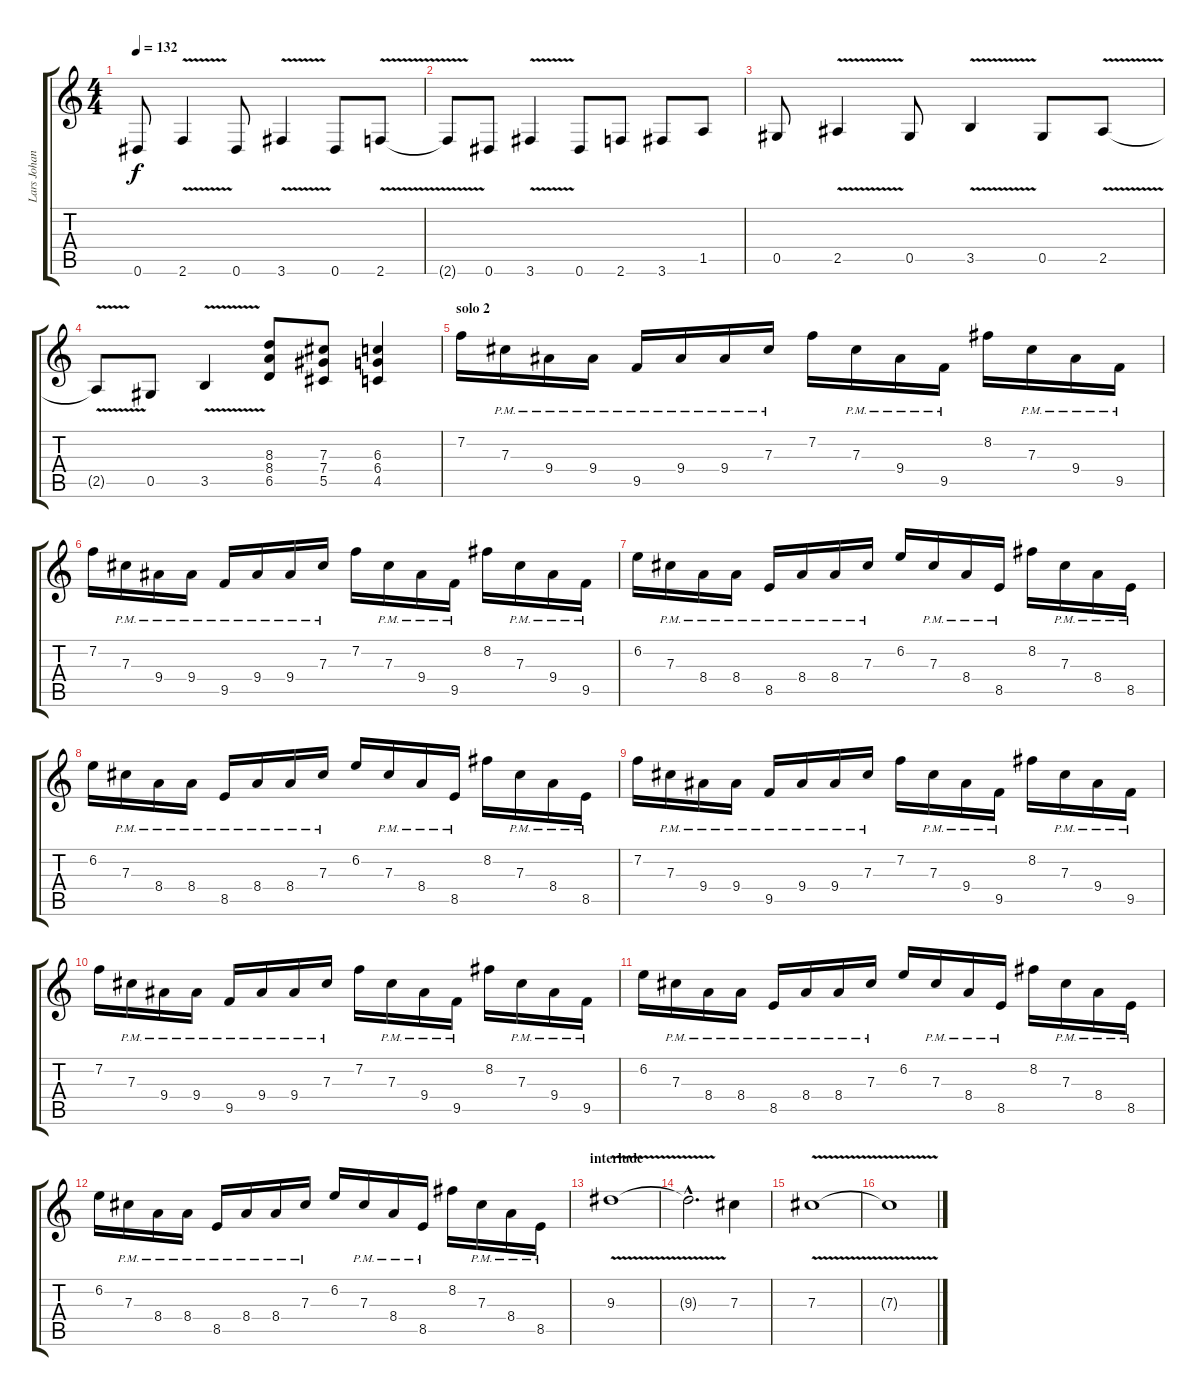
\track ("Lars Johansson" "Lars Johan") {instrument distortionguitar}
\staff {score tabs}
\tuning (Eb4 Bb3 Gb3 Db3 Ab2 Eb2) {hide}
\ts (4 4)
\tempo 132
\clef g2
\ks c
0.6.8{dy f} 2.6{v}.4 0.6.8 3.6{v}.4 0.6.8 2.6{v}.8 |
2.6{t}.8 0.6.8 3.6{v}.4 0.6.8 2.6.8 3.6.8 1.5.8 |
0.5.8 2.5{v}.4 0.5.8 3.5{v}.4 0.5.8 2.5{v}.8 |
2.5{t}.8 0.5.8 3.5{v}.4 (8.3 8.4 6.5).8 (7.3 7.4 5.5).8 (6.3 6.4 4.5).4 |
\section ("" "solo 2")
7.2.16 7.3{pm}.16 9.4{pm}.16 9.4{pm}.16 9.5{pm}.16 9.4{pm}.16 9.4{pm}.16 7.3{pm}.16 7.2.16 7.3{pm}.16 9.4{pm}.16 9.5{pm}.16 8.2.16 7.3{pm}.16 9.4{pm}.16 9.5{pm}.16 |
7.2.16 7.3{pm}.16 9.4{pm}.16 9.4{pm}.16 9.5{pm}.16 9.4{pm}.16 9.4{pm}.16 7.3{pm}.16 7.2.16 7.3{pm}.16 9.4{pm}.16 9.5{pm}.16 8.2.16 7.3{pm}.16 9.4{pm}.16 9.5{pm}.16 |
6.2.16 7.3{pm}.16 8.4{pm}.16 8.4{pm}.16 8.5{pm}.16 8.4{pm}.16 8.4{pm}.16 7.3{pm}.16 6.2.16 7.3{pm}.16 8.4{pm}.16 8.5{pm}.16 8.2.16 7.3{pm}.16 8.4{pm}.16 8.5{pm}.16 |
6.2.16 7.3{pm}.16 8.4{pm}.16 8.4{pm}.16 8.5{pm}.16 8.4{pm}.16 8.4{pm}.16 7.3{pm}.16 6.2.16 7.3{pm}.16 8.4{pm}.16 8.5{pm}.16 8.2.16 7.3{pm}.16 8.4{pm}.16 8.5{pm}.16 |
7.2.16 7.3{pm}.16 9.4{pm}.16 9.4{pm}.16 9.5{pm}.16 9.4{pm}.16 9.4{pm}.16 7.3{pm}.16 7.2.16 7.3{pm}.16 9.4{pm}.16 9.5{pm}.16 8.2.16 7.3{pm}.16 9.4{pm}.16 9.5{pm}.16 |
7.2.16 7.3{pm}.16 9.4{pm}.16 9.4{pm}.16 9.5{pm}.16 9.4{pm}.16 9.4{pm}.16 7.3{pm}.16 7.2.16 7.3{pm}.16 9.4{pm}.16 9.5{pm}.16 8.2.16 7.3{pm}.16 9.4{pm}.16 9.5{pm}.16 |
6.2.16 7.3{pm}.16 8.4{pm}.16 8.4{pm}.16 8.5{pm}.16 8.4{pm}.16 8.4{pm}.16 7.3{pm}.16 6.2.16 7.3{pm}.16 8.4{pm}.16 8.5{pm}.16 8.2.16 7.3{pm}.16 8.4{pm}.16 8.5{pm}.16 |
6.2.16 7.3{pm}.16 8.4{pm}.16 8.4{pm}.16 8.5{pm}.16 8.4{pm}.16 8.4{pm}.16 7.3{pm}.16 6.2.16 7.3{pm}.16 8.4{pm}.16 8.5{pm}.16 8.2.16 7.3{pm}.16 8.4{pm}.16 8.5{pm}.16 |
\section ("" "interlude")
9.3{v}.1 |
9.3{hac t}.2{d} 7.3.4 |
7.3{v}.1{volume 2} |
7.3{t}.1
